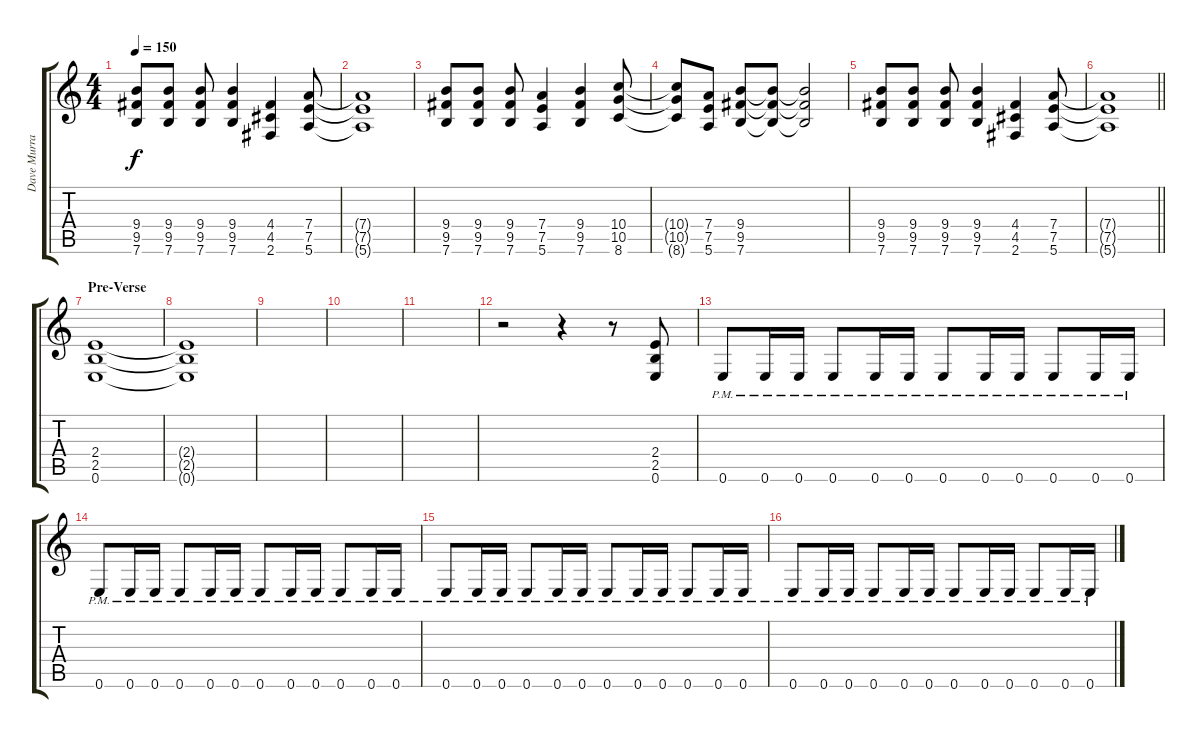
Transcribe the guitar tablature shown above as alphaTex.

\track ("Dave Murray" "Dave Murra") {instrument distortionguitar}
\staff {score tabs}
\tuning (E4 B3 G3 D3 A2 E2) {hide}
\ts (4 4)
\tempo 150
\clef g2
\ks c
(9.4 9.5 7.6).8{dy f} (9.4 9.5 7.6).8 (9.4 9.5 7.6).8 (9.4 9.5 7.6).4 (4.4 4.5 2.6).4 (7.4 7.5 5.6).8 |
(7.4{t} 7.5{t} 5.6{t}).1 |
(9.4 9.5 7.6).8 (9.4 9.5 7.6).8 (9.4 9.5 7.6).8 (7.4 7.5 5.6).4 (9.4 9.5 7.6).4 (10.4 10.5 8.6).8 |
(10.4{t} 10.5{t} 8.6{t}).8 (7.4 7.5 5.6).8 (9.4 9.5 7.6).8 (9.4{t} 9.5{t} 7.6{t}).8 (9.4{t} 9.5{t} 7.6{t}).2 |
(9.4 9.5 7.6).8 (9.4 9.5 7.6).8 (9.4 9.5 7.6).8 (9.4 9.5 7.6).4 (4.4 4.5 2.6).4 (7.4 7.5 5.6).8 |
\barLineRight lightlight
(7.4{t} 7.5{t} 5.6{t}).1 |
\section ("" "Pre-Verse")
(2.4 2.5 0.6).1 |
(2.4{t} 2.5{t} 0.6{t}).1{volume 0} |
|
|
|
r.2{volume 10 instrument distortionguitar} r.4 r.8 (2.4 2.5 0.6).8 |
0.6{pm}.8 0.6{pm}.16 0.6{pm}.16 0.6{pm}.8 0.6{pm}.16 0.6{pm}.16 0.6{pm}.8 0.6{pm}.16 0.6{pm}.16 0.6{pm}.8 0.6{pm}.16 0.6{pm}.16 |
0.6{pm}.8 0.6{pm}.16 0.6{pm}.16 0.6{pm}.8 0.6{pm}.16 0.6{pm}.16 0.6{pm}.8 0.6{pm}.16 0.6{pm}.16 0.6{pm}.8 0.6{pm}.16 0.6{pm}.16 |
0.6{pm}.8 0.6{pm}.16 0.6{pm}.16 0.6{pm}.8 0.6{pm}.16 0.6{pm}.16 0.6{pm}.8 0.6{pm}.16 0.6{pm}.16 0.6{pm}.8 0.6{pm}.16 0.6{pm}.16 |
0.6{pm}.8 0.6{pm}.16 0.6{pm}.16 0.6{pm}.8 0.6{pm}.16 0.6{pm}.16 0.6{pm}.8 0.6{pm}.16 0.6{pm}.16 0.6{pm}.8 0.6{pm}.16 0.6{pm}.16
